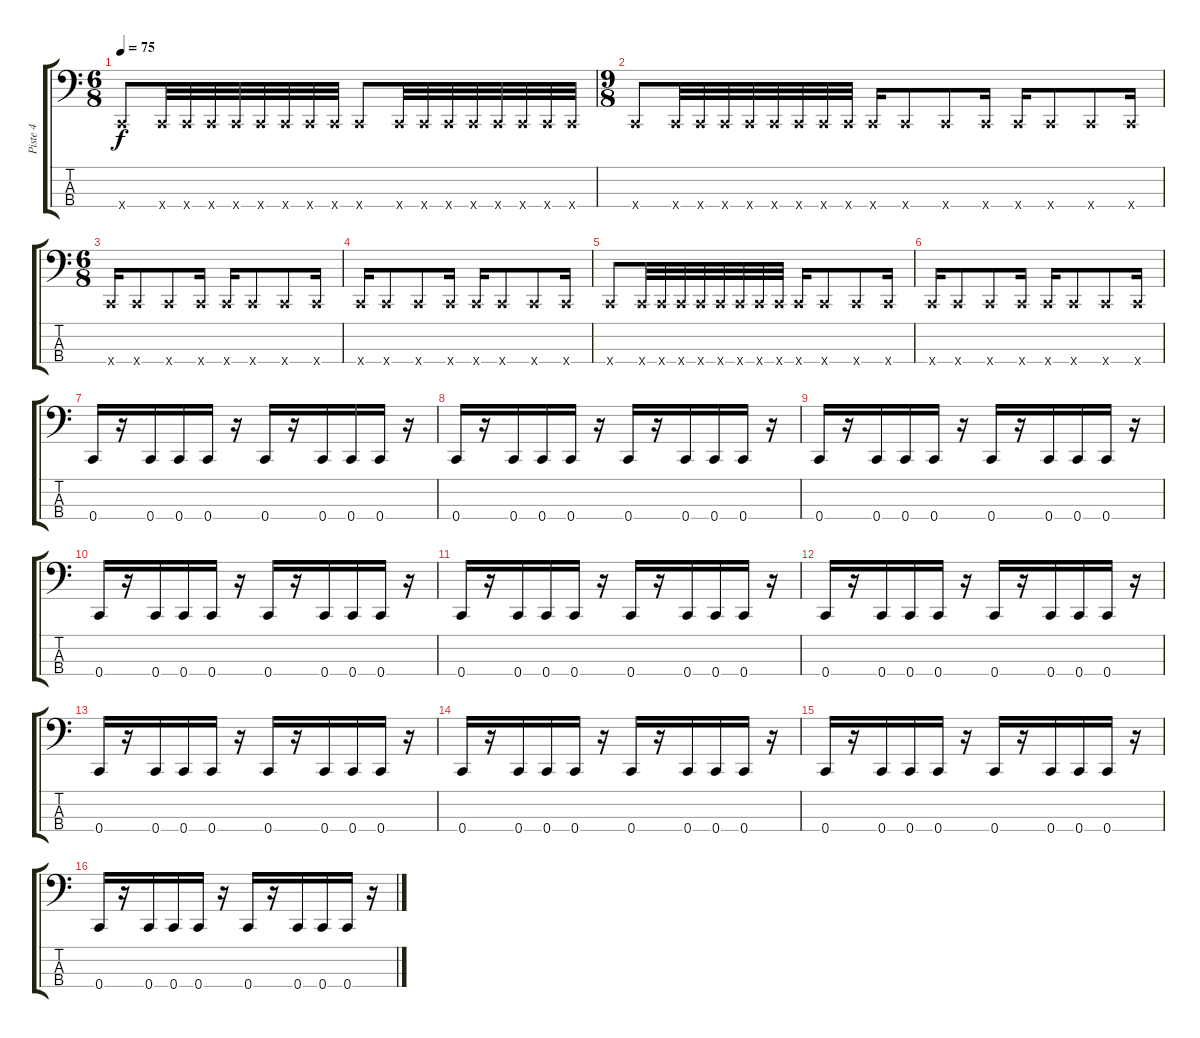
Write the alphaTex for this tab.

\track ("Piste 4" "Piste 4") {instrument electricbassfinger}
\staff {score tabs}
\tuning (F2 C2 G1 C1) {hide}
\ts (6 8)
\tempo 75
\clef f4
\ks c
0.4{x}.8{dy f} 0.4{x}.32 0.4{x}.32 0.4{x}.32 0.4{x}.32 0.4{x}.32 0.4{x}.32 0.4{x}.32 0.4{x}.32 0.4{x}.8 0.4{x}.32 0.4{x}.32 0.4{x}.32 0.4{x}.32 0.4{x}.32 0.4{x}.32 0.4{x}.32 0.4{x}.32 |
\ts (9 8)
0.4{x}.8 0.4{x}.32 0.4{x}.32 0.4{x}.32 0.4{x}.32 0.4{x}.32 0.4{x}.32 0.4{x}.32 0.4{x}.32 0.4{x}.16 0.4{x}.8 0.4{x}.8 0.4{x}.16 0.4{x}.16 0.4{x}.8 0.4{x}.8 0.4{x}.16 |
\ts (6 8)
0.4{x}.16 0.4{x}.8 0.4{x}.8 0.4{x}.16 0.4{x}.16 0.4{x}.8 0.4{x}.8 0.4{x}.16 |
0.4{x}.16 0.4{x}.8 0.4{x}.8 0.4{x}.16 0.4{x}.16 0.4{x}.8 0.4{x}.8 0.4{x}.16 |
0.4{x}.8 0.4{x}.32 0.4{x}.32 0.4{x}.32 0.4{x}.32 0.4{x}.32 0.4{x}.32 0.4{x}.32 0.4{x}.32 0.4{x}.16 0.4{x}.8 0.4{x}.8 0.4{x}.16 |
0.4{x}.16 0.4{x}.8 0.4{x}.8 0.4{x}.16 0.4{x}.16 0.4{x}.8 0.4{x}.8 0.4{x}.16 |
0.4.16 r.16 0.4.16 0.4.16 0.4.16 r.16 0.4.16 r.16 0.4.16 0.4.16 0.4.16 r.16 |
0.4.16 r.16 0.4.16 0.4.16 0.4.16 r.16 0.4.16 r.16 0.4.16 0.4.16 0.4.16 r.16 |
0.4.16 r.16 0.4.16 0.4.16 0.4.16 r.16 0.4.16 r.16 0.4.16 0.4.16 0.4.16 r.16 |
0.4.16 r.16 0.4.16 0.4.16 0.4.16 r.16 0.4.16 r.16 0.4.16 0.4.16 0.4.16 r.16 |
0.4.16 r.16 0.4.16 0.4.16 0.4.16 r.16 0.4.16 r.16 0.4.16 0.4.16 0.4.16 r.16 |
0.4.16 r.16 0.4.16 0.4.16 0.4.16 r.16 0.4.16 r.16 0.4.16 0.4.16 0.4.16 r.16 |
0.4.16 r.16 0.4.16 0.4.16 0.4.16 r.16 0.4.16 r.16 0.4.16 0.4.16 0.4.16 r.16 |
0.4.16 r.16 0.4.16 0.4.16 0.4.16 r.16 0.4.16 r.16 0.4.16 0.4.16 0.4.16 r.16 |
0.4.16 r.16 0.4.16 0.4.16 0.4.16 r.16 0.4.16 r.16 0.4.16 0.4.16 0.4.16 r.16 |
0.4.16 r.16 0.4.16 0.4.16 0.4.16 r.16 0.4.16 r.16 0.4.16 0.4.16 0.4.16 r.16
